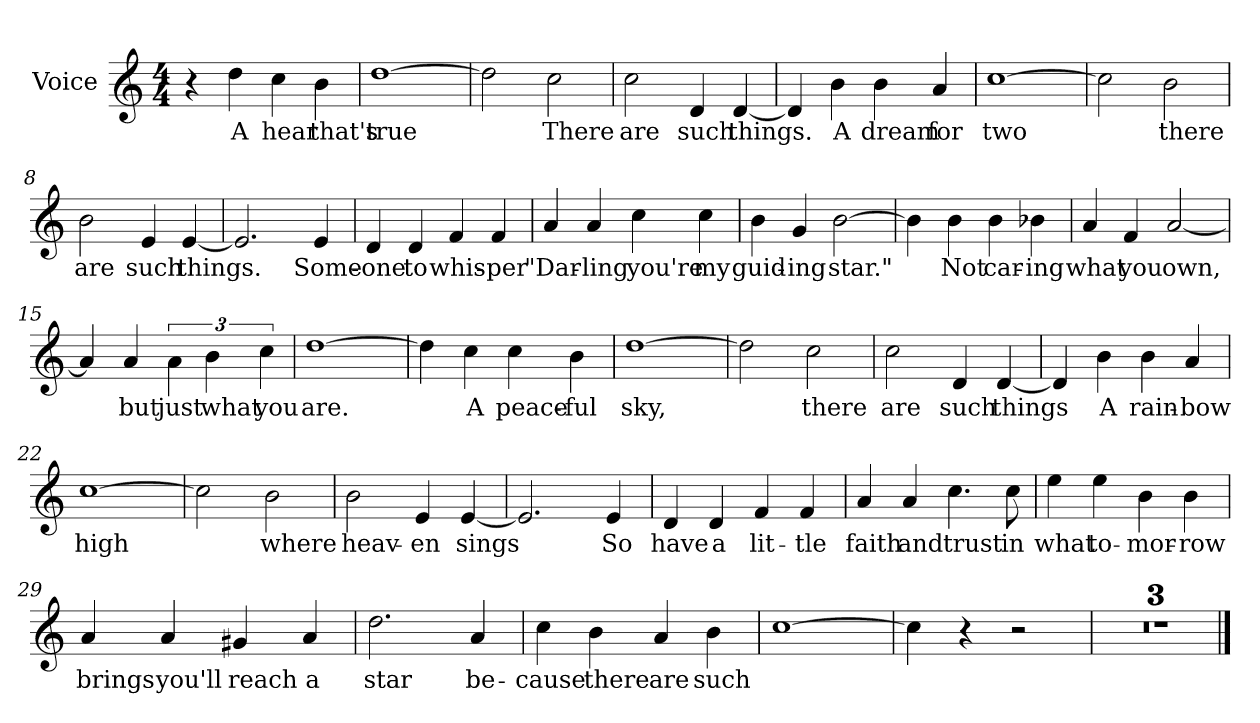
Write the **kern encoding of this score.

**kern	**text
*part1	*part1
*staff1	*staff1
*I"Voice	*
*clefG2	*
*k[]	*
*C:	*
*M4/4	*
=1	=1
4r	.
4dd\	A
4cc\	hear
4b\	that's
=2	=2
[1dd	true
=3	=3
2dd\]	.
2cc\	There
=4	=4
2cc\	are
4d/	such
[4d/	things.
=5	=5
4d/]	.
4b\	A
4b\	dream
4a/	for
=6	=6
[1cc	two
!!LO:LB:g=z
=7	=7
2cc\]	.
2b\	there
=8	=8
2b\	are
4e/	such
[4e/	things.
=9	=9
2.e/]	.
4e/	Some-
=10	=10
4d/	-one
4d/	to
4f/	whis-
4f/	-per
=11	=11
4a/	"Dar-
4a/	-ling
4cc\	you're
4cc\	my
!!LO:LB:g=z
=12	=12
4b\	guid-
4g/	-ing
[2b\	star."
=13	=13
4b\]	.
4b\	Not
4b\	car-
4b-X\	-ing
=14	=14
4a/	what
4f/	you
[2a/	own,
=15	=15
4a/]	.
4a/	but
6a\	just
6b\	what
6cc\	you
=16	=16
[1dd	are.
!!LO:LB:g=z
=17	=17
4dd\]	.
4cc\	A
4cc\	peace-
4b\	-ful
=18	=18
[1dd	sky,
=19	=19
2dd\]	.
2cc\	there
=20	=20
2cc\	are
4d/	such
[4d/	things
=21	=21
4d/]	.
4b\	A
4b\	rain-
4a/	bow
=22	=22
[1cc	high
=23	=23
2cc\]	.
2b\	where
!!LO:LB:g=z
=24	=24
2b\	heav-
4e/	-en
[4e/	sings
=25	=25
2.e/]	.
4e/	So
=26	=26
4d/	have
4d/	a
4f/	lit-
4f/	-tle
=27	=27
4a/	faith
4a/	and
4.cc\	trust
8cc\	in
=28	=28
4ee\	what
4ee\	to-
4b\	-mor-
4b\	-row
!!LO:LB:g=z
=29	=29
4a/	brings
4a/	you'll
4g#X/	reach
4a/	a
=30	=30
2.dd\	star
4a/	be-
=31	=31
4cc\	-cause
4b\	there
4a/	are
4b\	such
=32	=32
[1cc	.
=33	=33
4cc\]	.
4r	.
2r	.
=34	=34
1r	.
=35	=35
1r	.
=36	=36
1r	.
==	==
*-	*-
